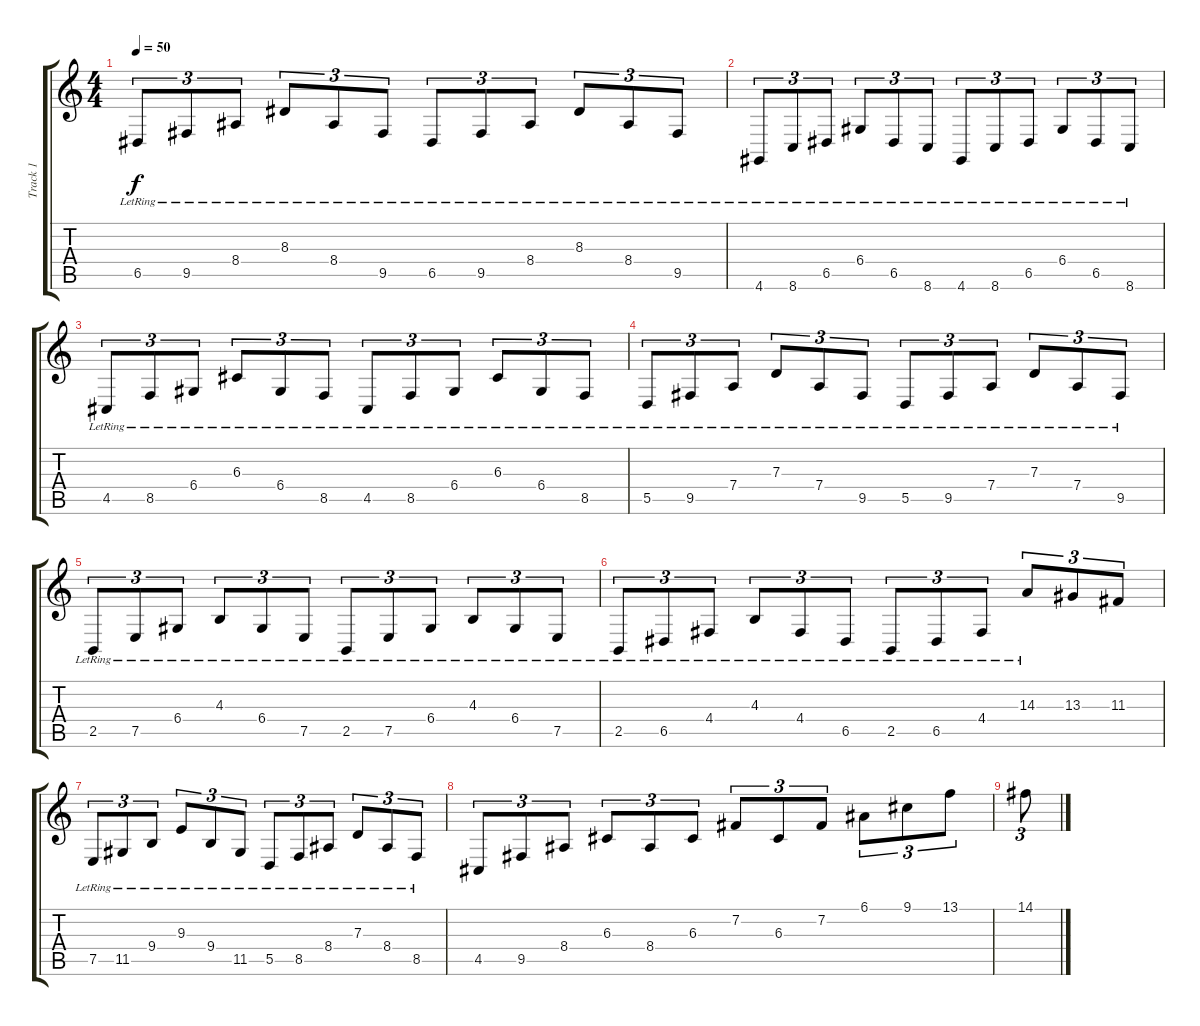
\track ("Track 1" "Track 1") {instrument voiceoohs}
\staff {score tabs}
\tuning (E4 B3 G3 D3 A2 E2) {hide}
\ts (4 4)
\tempo 50
\clef g2
\ks c
6.5{lr}.8{tu (3 2) dy f} 9.5{lr}.8{tu (3 2)} 8.4{lr}.8{tu (3 2)} 8.3{lr}.8{tu (3 2)} 8.4{lr}.8{tu (3 2)} 9.5{lr}.8{tu (3 2)} 6.5{lr}.8{tu (3 2)} 9.5{lr}.8{tu (3 2)} 8.4{lr}.8{tu (3 2)} 8.3{lr}.8{tu (3 2)} 8.4{lr}.8{tu (3 2)} 9.5{lr}.8{tu (3 2)} |
4.6{lr}.8{tu (3 2)} 8.6{lr}.8{tu (3 2)} 6.5{lr}.8{tu (3 2)} 6.4{lr}.8{tu (3 2)} 6.5{lr}.8{tu (3 2)} 8.6{lr}.8{tu (3 2)} 4.6{lr}.8{tu (3 2)} 8.6{lr}.8{tu (3 2)} 6.5{lr}.8{tu (3 2)} 6.4{lr}.8{tu (3 2)} 6.5{lr}.8{tu (3 2)} 8.6{lr}.8{tu (3 2)} |
4.5{lr}.8{tu (3 2)} 8.5{lr}.8{tu (3 2)} 6.4{lr}.8{tu (3 2)} 6.3{lr}.8{tu (3 2)} 6.4{lr}.8{tu (3 2)} 8.5{lr}.8{tu (3 2)} 4.5{lr}.8{tu (3 2)} 8.5{lr}.8{tu (3 2)} 6.4{lr}.8{tu (3 2)} 6.3{lr}.8{tu (3 2)} 6.4{lr}.8{tu (3 2)} 8.5{lr}.8{tu (3 2)} |
5.5{lr}.8{tu (3 2)} 9.5{lr}.8{tu (3 2)} 7.4{lr}.8{tu (3 2)} 7.3{lr}.8{tu (3 2)} 7.4{lr}.8{tu (3 2)} 9.5{lr}.8{tu (3 2)} 5.5{lr}.8{tu (3 2)} 9.5{lr}.8{tu (3 2)} 7.4{lr}.8{tu (3 2)} 7.3{lr}.8{tu (3 2)} 7.4{lr}.8{tu (3 2)} 9.5{lr}.8{tu (3 2)} |
2.5{lr}.8{tu (3 2)} 7.5{lr}.8{tu (3 2)} 6.4{lr}.8{tu (3 2)} 4.3{lr}.8{tu (3 2)} 6.4{lr}.8{tu (3 2)} 7.5{lr}.8{tu (3 2)} 2.5{lr}.8{tu (3 2)} 7.5{lr}.8{tu (3 2)} 6.4{lr}.8{tu (3 2)} 4.3{lr}.8{tu (3 2)} 6.4{lr}.8{tu (3 2)} 7.5{lr}.8{tu (3 2)} |
2.5{lr}.8{tu (3 2)} 6.5{lr}.8{tu (3 2)} 4.4{lr}.8{tu (3 2)} 4.3{lr}.8{tu (3 2)} 4.4{lr}.8{tu (3 2)} 6.5{lr}.8{tu (3 2)} 2.5{lr}.8{tu (3 2)} 6.5{lr}.8{tu (3 2)} 4.4{lr}.8{tu (3 2)} 14.3{lr}.8{tu (3 2)} 13.3.8{tu (3 2)} 11.3.8{tu (3 2)} |
7.5{lr}.8{tu (3 2)} 11.5{lr}.8{tu (3 2)} 9.4{lr}.8{tu (3 2)} 9.3{lr}.8{tu (3 2)} 9.4{lr}.8{tu (3 2)} 11.5{lr}.8{tu (3 2)} 5.5{lr}.8{tu (3 2)} 8.5{lr}.8{tu (3 2)} 8.4{lr}.8{tu (3 2)} 7.3{lr}.8{tu (3 2)} 8.4{lr}.8{tu (3 2)} 8.5{lr}.8{tu (3 2)} |
4.5.8{tu (3 2)} 9.5.8{tu (3 2)} 8.4.8{tu (3 2)} 6.3.8{tu (3 2)} 8.4.8{tu (3 2)} 6.3.8{tu (3 2)} 7.2.8{tu (3 2)} 6.3.8{tu (3 2)} 7.2.8{tu (3 2)} 6.1.8{tu (3 2)} 9.1.8{tu (3 2)} 13.1.8{tu (3 2)} |
14.1.8{tu (3 2)}
